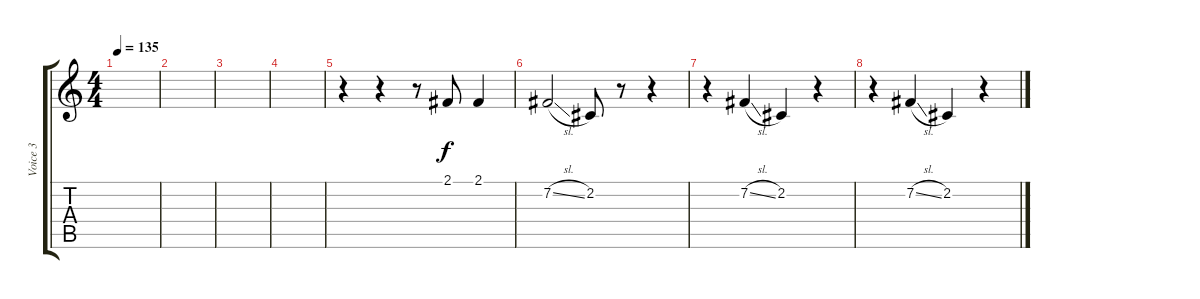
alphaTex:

\track ("Voice 3" "Voice 3") {instrument acousticgrandpiano}
\staff {score tabs}
\tuning (E4 B3 G3 D3 A2 E2) {hide}
\ts (4 4)
\tempo 135
\clef g2
\ks c
|
|
|
|
r.4 r.4 r.8 2.1.8 2.1.4 |
7.2{sl}.2 2.2.8 r.8 r.4 |
r.4 7.2{sl}.4 2.2.4 r.4 |
r.4 7.2{sl}.4 2.2.4 r.4
